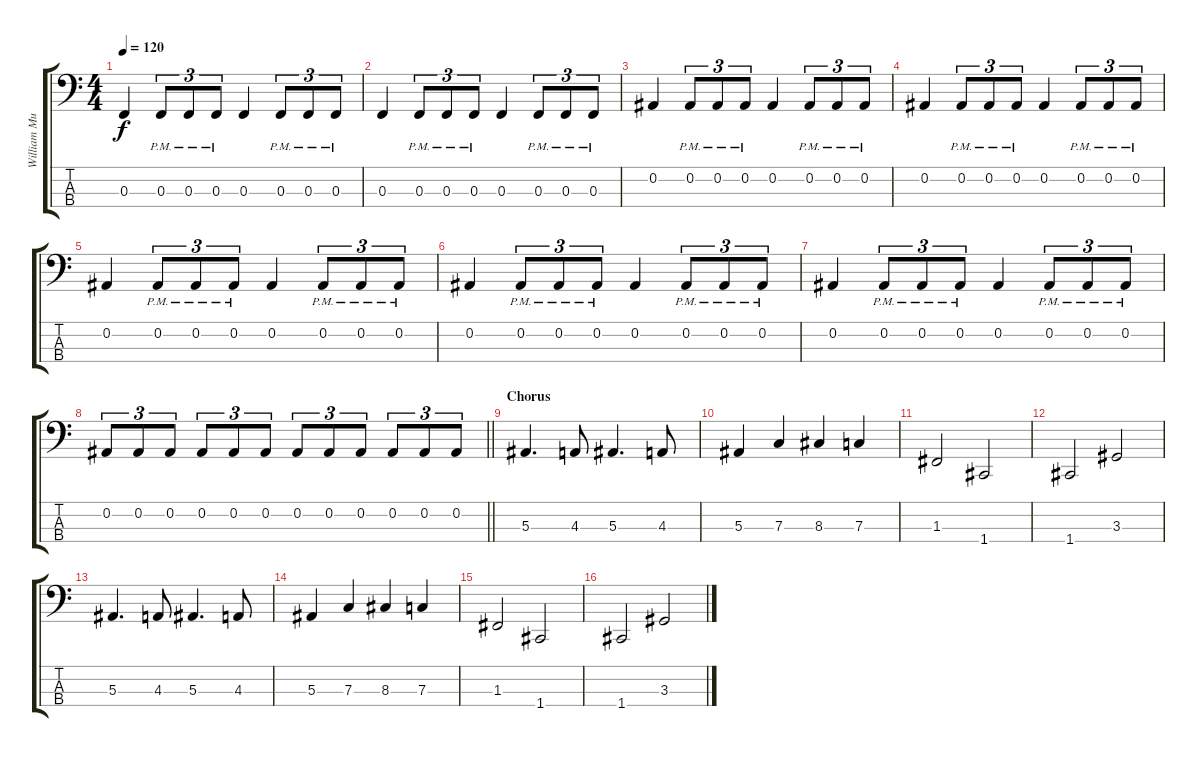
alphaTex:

\track ("William Murderface (Bass)" "William Mu") {instrument electricbassfinger}
\staff {score tabs}
\tuning (Eb2 Bb1 F1 C1) {hide}
\ts (4 4)
\tempo 120
\clef f4
\ks c
0.3.4{dy f} 0.3{pm}.8{tu (3 2)} 0.3{pm}.8{tu (3 2)} 0.3{pm}.8{tu (3 2)} 0.3.4 0.3{pm}.8{tu (3 2)} 0.3{pm}.8{tu (3 2)} 0.3{pm}.8{tu (3 2)} |
0.3.4 0.3{pm}.8{tu (3 2)} 0.3{pm}.8{tu (3 2)} 0.3{pm}.8{tu (3 2)} 0.3.4 0.3{pm}.8{tu (3 2)} 0.3{pm}.8{tu (3 2)} 0.3{pm}.8{tu (3 2)} |
0.2.4 0.2{pm}.8{tu (3 2)} 0.2{pm}.8{tu (3 2)} 0.2{pm}.8{tu (3 2)} 0.2.4 0.2{pm}.8{tu (3 2)} 0.2{pm}.8{tu (3 2)} 0.2{pm}.8{tu (3 2)} |
0.2.4 0.2{pm}.8{tu (3 2)} 0.2{pm}.8{tu (3 2)} 0.2{pm}.8{tu (3 2)} 0.2.4 0.2{pm}.8{tu (3 2)} 0.2{pm}.8{tu (3 2)} 0.2{pm}.8{tu (3 2)} |
0.2.4 0.2{pm}.8{tu (3 2)} 0.2{pm}.8{tu (3 2)} 0.2{pm}.8{tu (3 2)} 0.2.4 0.2{pm}.8{tu (3 2)} 0.2{pm}.8{tu (3 2)} 0.2{pm}.8{tu (3 2)} |
0.2.4 0.2{pm}.8{tu (3 2)} 0.2{pm}.8{tu (3 2)} 0.2{pm}.8{tu (3 2)} 0.2.4 0.2{pm}.8{tu (3 2)} 0.2{pm}.8{tu (3 2)} 0.2{pm}.8{tu (3 2)} |
0.2.4 0.2{pm}.8{tu (3 2)} 0.2{pm}.8{tu (3 2)} 0.2{pm}.8{tu (3 2)} 0.2.4 0.2{pm}.8{tu (3 2)} 0.2{pm}.8{tu (3 2)} 0.2{pm}.8{tu (3 2)} |
\barLineRight lightlight
0.2.8{tu (3 2)} 0.2.8{tu (3 2)} 0.2.8{tu (3 2)} 0.2.8{tu (3 2)} 0.2.8{tu (3 2)} 0.2.8{tu (3 2)} 0.2.8{tu (3 2)} 0.2.8{tu (3 2)} 0.2.8{tu (3 2)} 0.2.8{tu (3 2)} 0.2.8{tu (3 2)} 0.2.8{tu (3 2)} |
\section ("" "Chorus")
5.3.4{d} 4.3.8 5.3.4{d} 4.3.8 |
5.3.4 7.3.4 8.3.4 7.3.4 |
1.3.2 1.4.2 |
1.4.2 3.3.2 |
5.3.4{d} 4.3.8 5.3.4{d} 4.3.8 |
5.3.4 7.3.4 8.3.4 7.3.4 |
1.3.2 1.4.2 |
1.4.2 3.3.2
